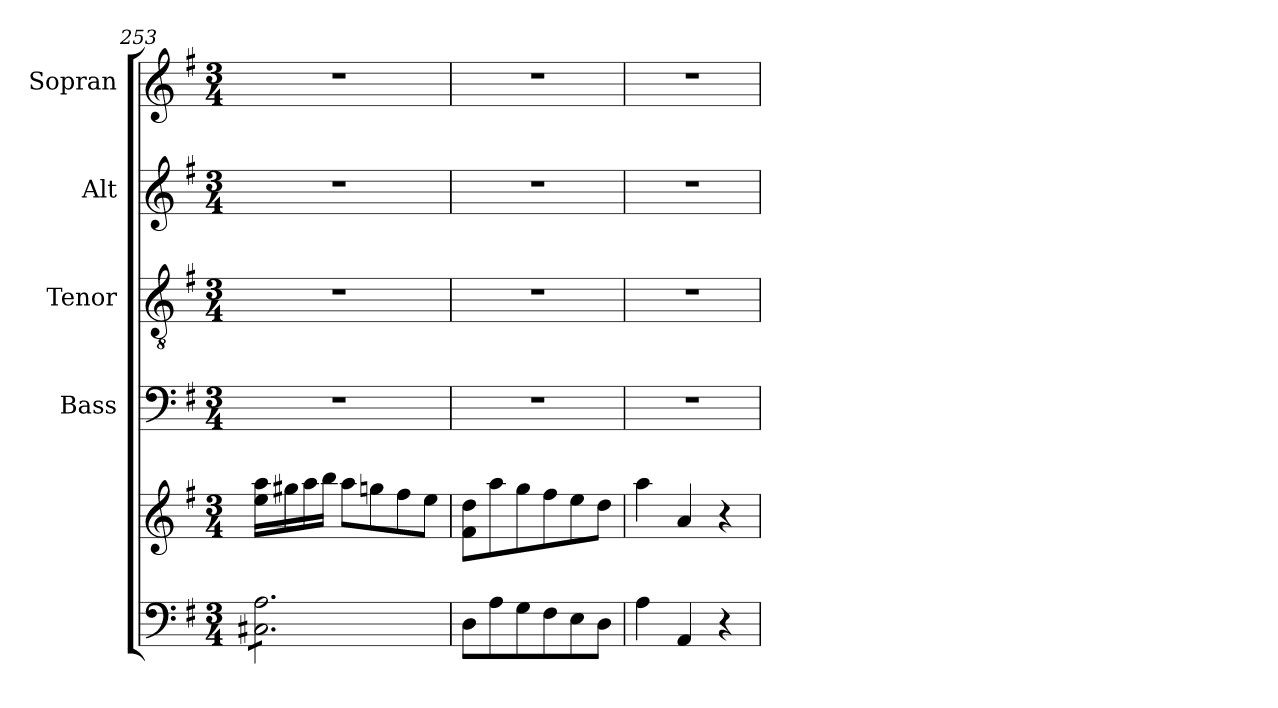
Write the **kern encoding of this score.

**kern	**kern	**kern	**kern	**kern	**kern
*part5	*part5	*part4	*part3	*part2	*part1
*staff6	*staff5	*staff4	*staff3	*staff2	*staff1
*	*	*I"Bass	*I"Tenor	*I"Alt	*I"Sopran
*	*	*I'B.	*I'T.	*I'A.	*I'S.
*clefF4	*clefG2	*clefF4	*clefGv2	*clefG2	*clefG2
*k[f#]	*k[f#]	*k[f#]	*k[f#]	*k[f#]	*k[f#]
*G:	*G:	*G:	*G:	*G:	*G:
*M3/4	*M3/4	*M3/4	*M3/4	*M3/4	*M3/4
=253	=253	=253	=253	=253	=253
*tremolo	*	*	*	*	*
8C#X\ 8A\L	16ee\ 16aa\LL	2.r	2.r	2.r	2.r
.	16gg#X\	.	.	.	.
8C#X\ 8A\	16aa\	.	.	.	.
.	16bb\JJ	.	.	.	.
8C#X\ 8A\	8aa\L	.	.	.	.
8C#X\ 8A\	8ggn\	.	.	.	.
8C#X\ 8A\	8ff#\	.	.	.	.
8C#X\ 8A\J	8ee\J	.	.	.	.
*Xtremolo	*	*	*	*	*
=254	=254	=254	=254	=254	=254
8D\L	8f#\ 8dd\L	2.r	2.r	2.r	2.r
8A\	8aa\	.	.	.	.
8G\	8gg\	.	.	.	.
8F#\	8ff#\	.	.	.	.
8E\	8ee\	.	.	.	.
8D\J	8dd\J	.	.	.	.
=255	=255	=255	=255	=255	=255
4A\	4aa\	2.r	2.r	2.r	2.r
4AA/	4a/	.	.	.	.
4r	4r	.	.	.	.
=	=	=	=	=	=
*-	*-	*-	*-	*-	*-
